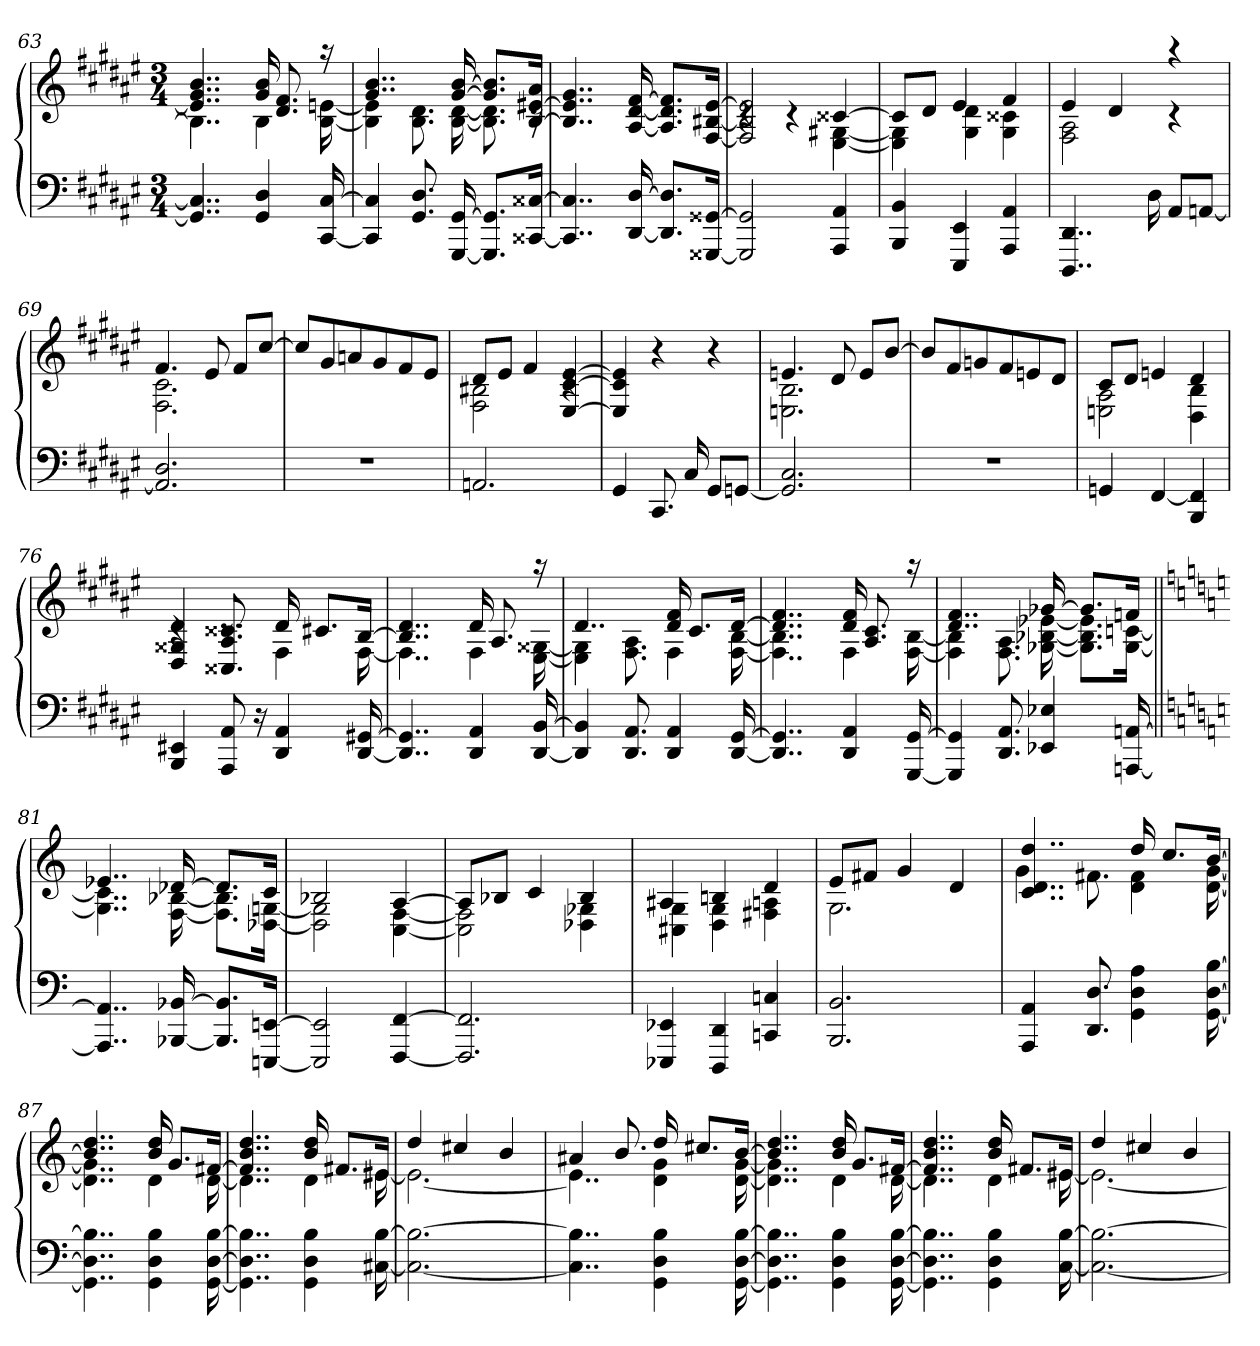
**kern	**kern
*part1	*part1
*staff2	*staff1
*clefF4	*clefG2
*k[f#c#g#d#a#e#]	*k[f#c#g#d#a#e#]
*F#:	*F#:
*M3/4	*M3/4
=63	=63
*	*^
4..GG#] 4..C#]	4..e] 4..g# 4..b	4..B]
4GG# 4D#	16g# 16b	4B
.	8.d# 8.f#	.
[16CC# [16C#	16raa	[16B [16en
=64	=64	=64
4CC#] 4C#]	4..g# 4..b	4B] 4e]
8.GG# 8.D#	.	8.B 8.d#
[16GGG# [16GG#	[16g# [16b	[16B [16d#
8.GGG#] 8.GG#]L	8.g#] 8.b]L	8.B] 8.d#]
[16CC##X [16C##XJk	[16B [16e#X 16a#Jk	16rc
*	*v	*v
=65	=65
4..CC##] 4..C##]	4..B] 4..e#] 4..g#
[16DD# [16D#	[16A# [16d# [16f#
8.DD#] 8.D#]L	8.A#] 8.d#] 8.f#]L
[16GGG##X [16GG##XJk	[16F# [16B#X [16e#Jk
=66	=66
*	*^
2GGG##] 2GG##]	2F#] 2B#] 2e#]	4rc
.	.	4rc
4AAA# 4AA#	[4c##X	[4E# [4G#X
=67	=67	=67
4BBB 4BB	8c##L]	4E#] 4G#]
.	8d#J	.
4EEE# 4EE#	4e#	4G# 4d#
4AAA# 4AA#	4f#	4G# 4c##X
=68	=68	=68
4..DDD# 4..DD#	4e#	2F# 2A#
.	4d#	.
16D#	.	.
8AA#L	4raa	4rc
[8AAnJ	.	.
=69	=69	=69
2.AA] 2.D#	4.f#	2.F# 2.c#
.	8e#	.
.	8f#L	.
.	[8cc#J	.
*	*v	*v
=70	=70
2.r	8cc#L]
.	8g#
.	8an
.	8g#
.	8f#
.	8e#J
=71	=71
*	*^
2.AAn	8d#L	2F# 2B#X
.	8e#J	.
.	4f#	.
.	[4E# [4c# [4e#	4rc
*	*v	*v
=72	=72
4GG#	4E#] 4c#] 4e#]
8.CC#	4r
16C#	.
8GG#L	4r
[8GGnJ	.
=73	=73
*	*^
2.GG] 2.C#	4.en	2.En 2.B
.	8d#	.
.	8eL	.
.	[8bJ	.
*	*v	*v
=74	=74
2.r	8bL]
.	8f#
.	8gn
.	8f#
.	8en
.	8d#J
=75	=75
*	*^
4GGn	8c#L	2En 2A#
.	8d#J	.
[4FF#	4en	.
4BBB 4FF#]	4d#	4D# 4B
=76	=76	=76
4BBB 4EE#X	4D# 4G##X 4d#	4rc
8AAA# 8AA#	8.C##X 8.A# 8.c##X	8.rc
16r	.	.
4DD# 4AA#	16d#	4F#
.	8.c#XL	.
[16DD# [16GG#X	[16BJk	[16F#
=77	=77	=77
4..DD#] 4..GG#]	4..B] 4..d#	4..F#]
4DD# 4AA#	16d#	4F#
.	8.A#	.
[16DD# [16BB	16raa	[16E# [16G##X
=78	=78	=78
4DD#] 4BB]	4..d#	4E#] 4G##]
8.DD# 8.AA#	.	8.F# 8.A#
4DD# 4AA#	16d# 16f#	4F#
.	8.c#L	.
[16DD# [16GG#	[16d#Jk	[16F# [16B
=79	=79	=79
4..DD#] 4..GG#]	4..d#] 4..f#	4..F#] 4..B]
4DD# 4AA#	16d# 16f#	4F#
.	8.A# 8.c#	.
[16GGG# [16GG#	16raa	[16F# [16B
=80	=80	=80
4GGG#] 4GG#]	4..d# 4..f#	4F#] 4B]
8.DD# 8.AA#	.	8.F# 8.A#
4EE-X 4E-X	[16g-X	[16G-X [16B-X [16e-X
.	8.g-L]	8.G-] 8.B-] 8.e-]L
[16AAAn [16AAn	16fnJk	[16G- [16cnJk
=81||	=81||	=81||
*k[]	*k[]	*
4..AAA] 4..AA]	4..e-X	4..G-] 4..c]
[16BBB-X [16BB-X	[16d-X	[16F [16B-X
8.BBB-] 8.BB-]L	8.d-L]	8.F] 8.B-]L
[16EEEn [16EEnJk	16cJk	[16D-X [16GnJk
=82	=82	=82
2EEE] 2EE]	2B-X	2D-] 2G]
[4FFF [4FF	[4A	[4C [4F
=83	=83	=83
2.FFF] 2.FF]	8AL]	2C] 2F]
.	8B-XJ	.
.	4c	.
.	4B-	4D-X 4G-X
=84	=84	=84
4EEE-X 4EE-X	4A#X	4C#X 4G
4DDD 4DD	4Bn	4D 4G
4CCn 4Cn	4d	4F#X 4An
=85	=85	=85
2.BBB 2.BB	8eL	2.G
.	8f#XJ	.
.	4g	.
.	4d	.
=86	=86	=86
4AAA 4AA	4..c 4..d 4..dd	4g
8.DD 8.D	.	8.f#X
4GG 4D 4A	16dd	4d 4f#
.	8.ccL	.
[16GG [16D [16B	[16bJk	[16d [16g
=87	=87	=87
4..GG] 4..D] 4..B]	4..b] 4..dd	4..d] 4..g]
4GG 4D 4B	16b 16dd	4d
.	8.gL	.
[16GG [16D [16B	[16f#XJk	[16d
=88	=88	=88
4..GG] 4..D] 4..B]	4..f#] 4..b 4..dd	4..d]
4GG 4D 4B	16b 16dd	4d
.	8.f#XL	.
[16C#X [16B	16e#XJk	[16e#X
=89	=89	=89
2.C#_ 2.B_	4dd	2.e#_
.	4cc#X	.
.	4b	.
=90	=90	=90
4..C#] 4..B]	4a#X	4..e#]
.	8.b	.
4GG 4D 4B	16dd	4d 4g
.	8.cc#XL	.
[16GG [16D [16B	[16bJk	[16d [16g
=91	=91	=91
4..GG] 4..D] 4..B]	4..b] 4..dd	4..d] 4..g]
4GG 4D 4B	16b 16dd	4d
.	8.gL	.
[16GG [16D [16B	[16f#XJk	[16d
=92	=92	=92
4..GG] 4..D] 4..B]	4..f#] 4..b 4..dd	4..d]
4GG 4D 4B	16b 16dd	4d
.	8.f#XL	.
[16C [16B	16e#XJk	[16e#X
=93	=93	=93
2.C_ 2.B_	4dd	2.e#_
.	4cc#X	.
.	4b	.
*	*v	*v
=	=
*-	*-
